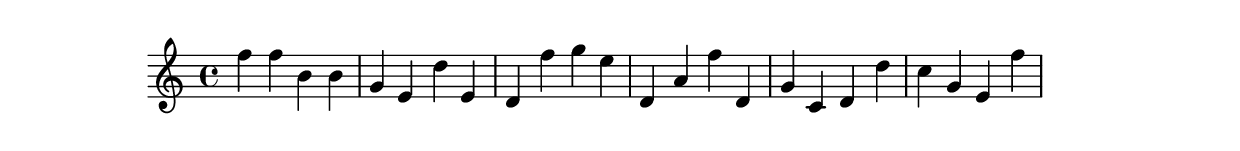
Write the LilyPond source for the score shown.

%% Do not edit this file; it is automatically
%% generated from LSR http://lsr.dsi.unimi.it
%% This file is in the public domain.
\version "2.13.31"

\header {
  lsrtags = "pitches"

%% Translation of GIT committish: 0b55335aeca1de539bf1125b717e0c21bb6fa31b
  texidoces = "
Este fragmento de código basado en Scheme genera
24 notas aleatorias (o tantas como se necesiten), basándose en la
hora actual (o en cualquier número pseudo-aleatorio que se
especifique en su lugar, para obtener las mismas notas aleatorias
cada vez): es decir, para obtener distintos patrones de notas,
sólo tiene que modificar este número.

"
  doctitlees = "Generación de notas aleatorias"

  texidoc = "
This Scheme-based snippet generates 24 random notes (or as many as
required), based on the current time (or any randomish number specified
instead, in order to obtain the same random notes each time): i.e., to
get different random note patterns, just change this number.

"
  doctitle = "Generating random notes"
} % begin verbatim

\score {
  {
    #(let ((random-state (seed->random-state (current-time))))
       (ly:export
        (make-sequential-music
         (map (lambda (x)
                (let ((idx (random 12 random-state)))
                  (make-event-chord
                   (list
                    (make-music 'NoteEvent
                                'duration (ly:make-duration 2 0 1 1)
                                'pitch (ly:make-pitch
                                        (quotient idx 7)
                                        (remainder idx 7)
                                        0))))))
              (make-list 24)))))
  }
}
